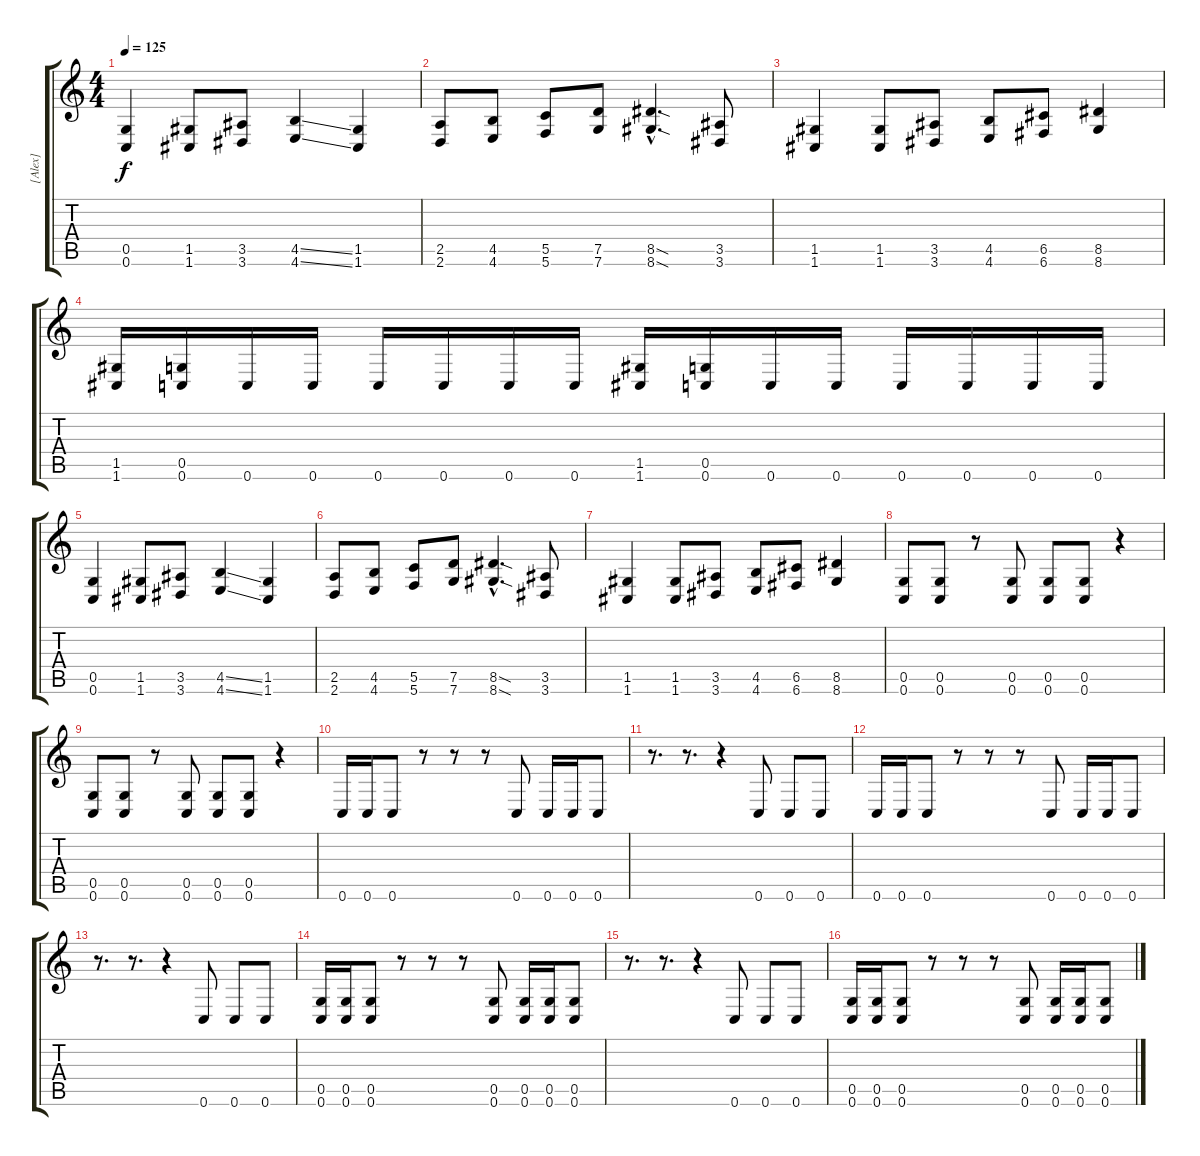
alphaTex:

\track ("[Alex]" "[Alex]") {instrument overdrivenguitar}
\staff {score tabs}
\tuning (D4 A3 F3 C3 G2 C2) {hide}
\ts (4 4)
\tempo 125
\clef g2
\ks c
(0.5 0.6).4{dy f} (1.5 1.6).8 (3.5 3.6).8 (4.5{ss} 4.6{ss}).4 (1.5 1.6).4 |
(2.5 2.6).8 (4.5 4.6).8 (5.5 5.6).8 (7.5 7.6).8 (8.5{sod hac} 8.6{sod hac}).4{d} (3.5 3.6).8 |
(1.5 1.6).4 (1.5 1.6).8 (3.5 3.6).8 (4.5 4.6).8 (6.5 6.6).8 (8.5 8.6).4 |
(1.5 1.6).16 (0.5 0.6).16 0.6.16 0.6.16 0.6.16 0.6.16 0.6.16 0.6.16 (1.5 1.6).16 (0.5 0.6).16 0.6.16 0.6.16 0.6.16 0.6.16 0.6.16 0.6.16 |
(0.5 0.6).4 (1.5 1.6).8 (3.5 3.6).8 (4.5{ss} 4.6{ss}).4 (1.5 1.6).4 |
(2.5 2.6).8 (4.5 4.6).8 (5.5 5.6).8 (7.5 7.6).8 (8.5{sod hac} 8.6{sod hac}).4{d} (3.5 3.6).8 |
(1.5 1.6).4 (1.5 1.6).8 (3.5 3.6).8 (4.5 4.6).8 (6.5 6.6).8 (8.5 8.6).4 |
(0.5 0.6).8 (0.5 0.6).8 r.8 (0.5 0.6).8 (0.5 0.6).8 (0.5 0.6).8 r.4 |
(0.5 0.6).8 (0.5 0.6).8 r.8 (0.5 0.6).8 (0.5 0.6).8 (0.5 0.6).8 r.4 |
0.6.16 0.6.16 0.6.8 r.8 r.8 r.8 0.6.8 0.6.16 0.6.16 0.6.8 |
r.8{d} r.8{d} r.4 0.6.8 0.6.8 0.6.8 |
0.6.16 0.6.16 0.6.8 r.8 r.8 r.8 0.6.8 0.6.16 0.6.16 0.6.8 |
r.8{d} r.8{d} r.4 0.6.8 0.6.8 0.6.8 |
(0.5 0.6).16 (0.5 0.6).16 (0.5 0.6).8 r.8 r.8 r.8 (0.5 0.6).8 (0.5 0.6).16 (0.5 0.6).16 (0.5 0.6).8 |
r.8{d} r.8{d} r.4 0.6.8 0.6.8 0.6.8 |
(0.5 0.6).16 (0.5 0.6).16 (0.5 0.6).8 r.8 r.8 r.8 (0.5 0.6).8 (0.5 0.6).16 (0.5 0.6).16 (0.5 0.6).8
